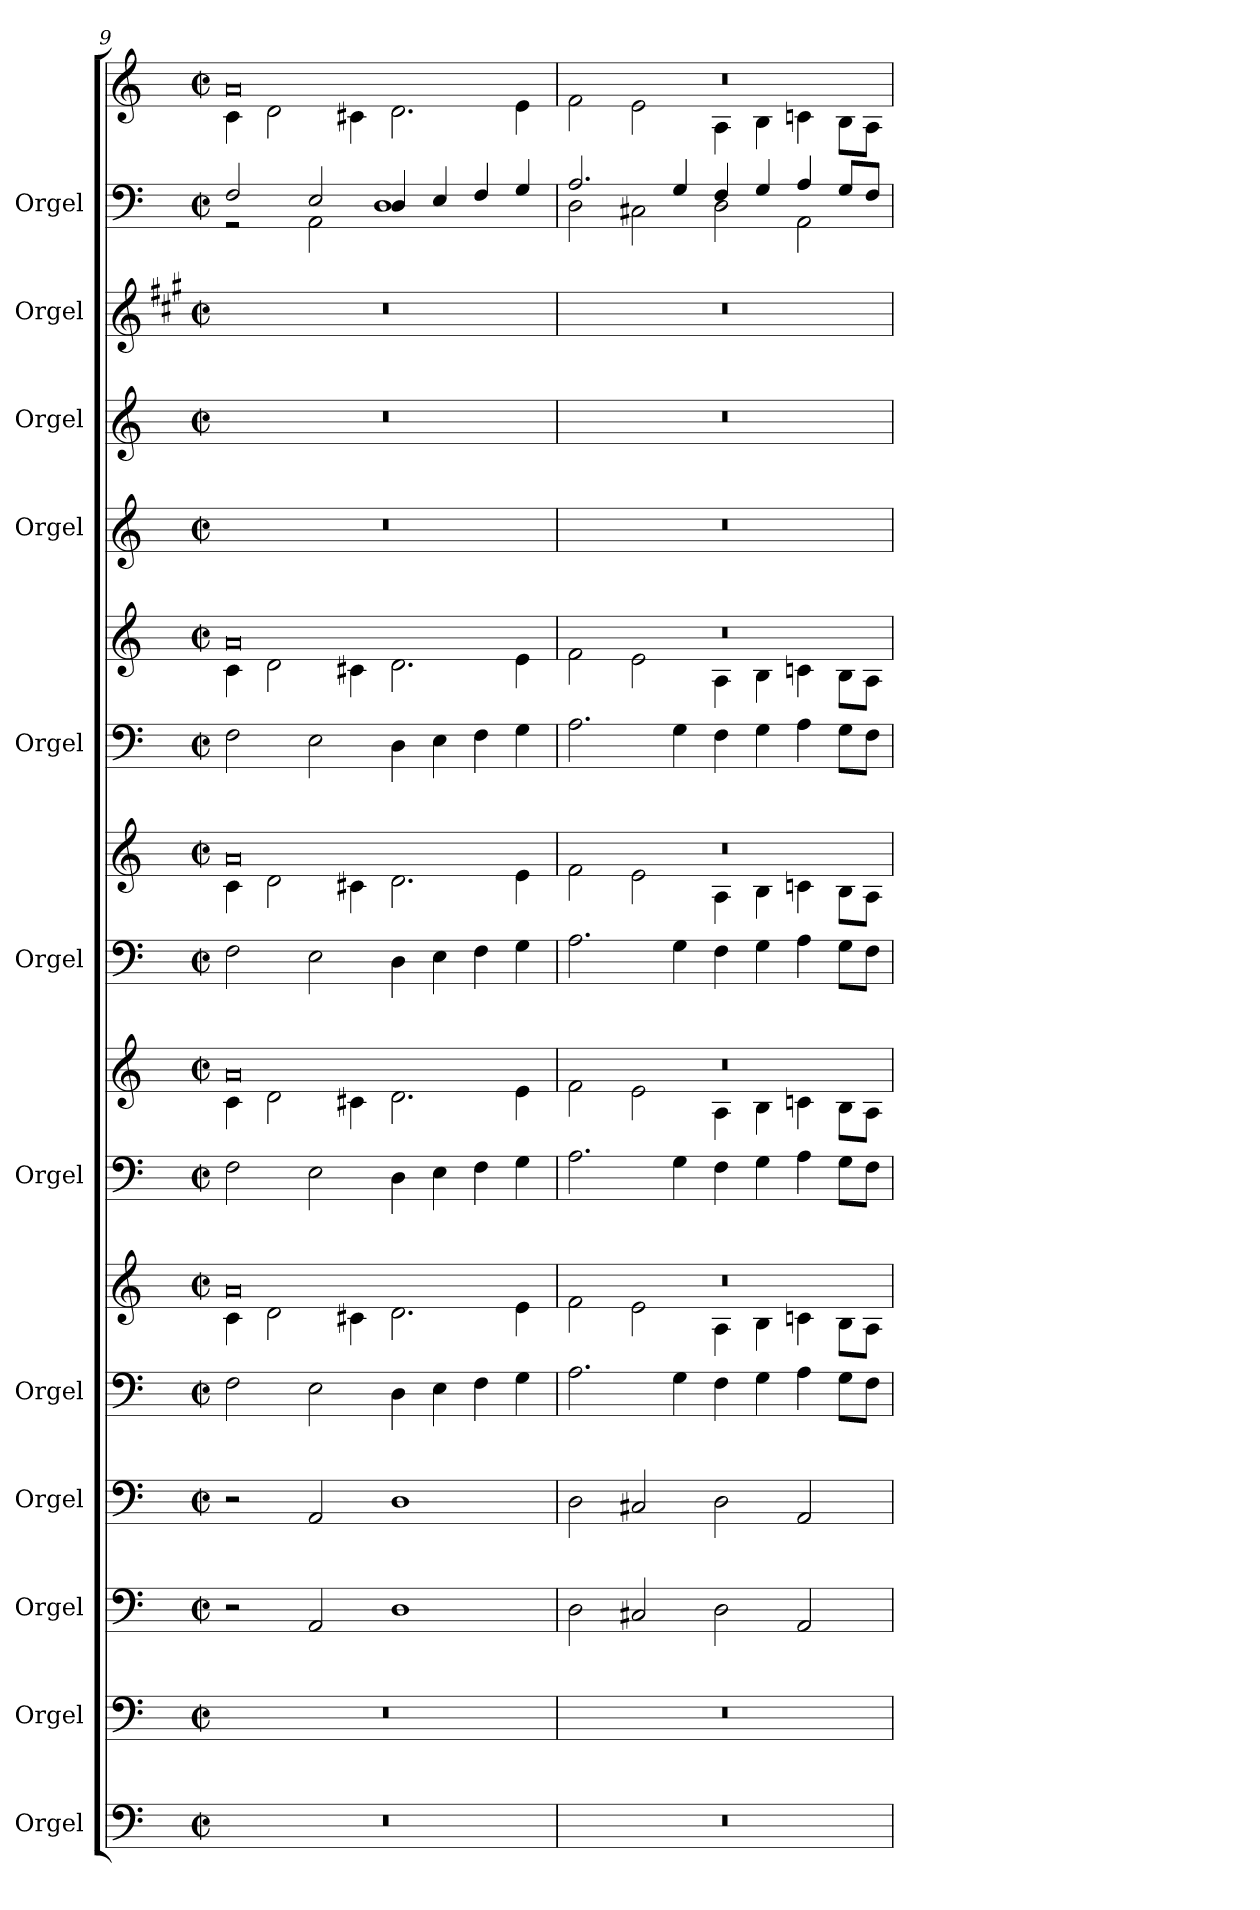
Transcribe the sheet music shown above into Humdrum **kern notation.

**kern	**kern	**kern	**kern	**kern	**kern	**kern	**kern	**kern	**kern	**kern	**kern	**kern	**kern	**kern	**kern	**kern
*part12	*part11	*part10	*part9	*part8	*part8	*part7	*part7	*part6	*part6	*part5	*part5	*part4	*part3	*part2	*part1	*part1
*staff17	*staff16	*staff15	*staff14	*staff13	*staff12	*staff11	*staff10	*staff9	*staff8	*staff7	*staff6	*staff5	*staff4	*staff3	*staff2	*staff1
*I"Orgel	*I"Orgel	*I"Orgel	*I"Orgel	*I"Orgel	*	*I"Orgel	*	*I"Orgel	*	*I"Orgel	*	*I"Orgel	*I"Orgel	*I"Orgel	*I"Orgel	*
*I'Org.	*I'Org.	*I'Org.	*I'Org.	*I'Org.	*	*I'Org.	*	*I'Org.	*	*I'Org.	*	*I'Org.	*I'Org.	*I'Org.	*	*
*clefF4	*clefF4	*clefF4	*clefF4	*clefF4	*clefG2	*clefF4	*clefG2	*clefF4	*clefG2	*clefF4	*clefG2	*clefG2	*clefG2	*clefG2	*clefF4	*clefG2
*	*	*	*	*	*	*	*	*	*	*	*	*	*	*ITrd5c9	*	*
*k[]	*k[]	*k[]	*k[]	*k[]	*k[]	*k[]	*k[]	*k[]	*k[]	*k[]	*k[]	*k[]	*k[]	*k[]	*k[]	*k[]
*M4/2	*M4/2	*M4/2	*M4/2	*M4/2	*M4/2	*M4/2	*M4/2	*M4/2	*M4/2	*M4/2	*M4/2	*M4/2	*M4/2	*M4/2	*M4/2	*M4/2
*met(c|)	*met(c|)	*met(c|)	*met(c|)	*met(c|)	*met(c|)	*met(c|)	*met(c|)	*met(c|)	*met(c|)	*met(c|)	*met(c|)	*met(c|)	*met(c|)	*met(c|)	*met(c|)	*met(c|)
=9	=9	=9	=9	=9	=9	=9	=9	=9	=9	=9	=9	=9	=9	=9	=9	=9
*	*	*	*	*	*^	*	*^	*	*^	*	*^	*	*	*	*^	*^
0r	0r	2r	2r	2F\	0a	4c\	2F\	0a	4c\	2F\	0a	4c\	2F\	0a	4c\	0r	0r	0r	2F/	2r	0a	4c\
.	.	.	.	.	.	2d\	.	.	2d\	.	.	2d\	.	.	2d\	.	.	.	.	.	.	2d\
.	.	2AA/	2AA/	2E\	.	.	2E\	.	.	2E\	.	.	2E\	.	.	.	.	.	2E/	2AA\	.	.
.	.	.	.	.	.	4c#X\	.	.	4c#X\	.	.	4c#X\	.	.	4c#X\	.	.	.	.	.	.	4c#X\
.	.	1D	1D	4D\	.	2.d\	4D\	.	2.d\	4D\	.	2.d\	4D\	.	2.d\	.	.	.	4D/	1D	.	2.d\
.	.	.	.	4E\	.	.	4E\	.	.	4E\	.	.	4E\	.	.	.	.	.	4E/	.	.	.
.	.	.	.	4F\	.	.	4F\	.	.	4F\	.	.	4F\	.	.	.	.	.	4F/	.	.	.
.	.	.	.	4G\	.	4e\	4G\	.	4e\	4G\	.	4e\	4G\	.	4e\	.	.	.	4G/	.	.	4e\
=10	=10	=10	=10	=10	=10	=10	=10	=10	=10	=10	=10	=10	=10	=10	=10	=10	=10	=10	=10	=10	=10	=10
0r	0r	2D\	2D\	2.A\	0r	2f\	2.A\	0r	2f\	2.A\	0r	2f\	2.A\	0r	2f\	0r	0r	0r	2.A/	2D\	0r	2f\
.	.	2C#X/	2C#X/	.	.	2e\	.	.	2e\	.	.	2e\	.	.	2e\	.	.	.	.	2C#X\	.	2e\
.	.	.	.	4G\	.	.	4G\	.	.	4G\	.	.	4G\	.	.	.	.	.	4G/	.	.	.
.	.	2D\	2D\	4F\	.	4A\	4F\	.	4A\	4F\	.	4A\	4F\	.	4A\	.	.	.	4F/	2D\	.	4A\
.	.	.	.	4G\	.	4B\	4G\	.	4B\	4G\	.	4B\	4G\	.	4B\	.	.	.	4G/	.	.	4B\
.	.	2AA/	2AA/	4A\	.	4cn\	4A\	.	4cn\	4A\	.	4cn\	4A\	.	4cn\	.	.	.	4A/	2AA\	.	4cn\
.	.	.	.	8G\L	.	8B\L	8G\L	.	8B\L	8G\L	.	8B\L	8G\L	.	8B\L	.	.	.	8G/L	.	.	8B\L
.	.	.	.	8F\J	.	8A\J	8F\J	.	8A\J	8F\J	.	8A\J	8F\J	.	8A\J	.	.	.	8F/J	.	.	8A\J
*	*	*	*	*	*	*	*	*	*	*	*	*	*	*	*	*	*	*	*v	*v	*	*
*	*	*	*	*	*v	*v	*	*v	*v	*	*v	*v	*	*v	*v	*	*	*	*	*v	*v
=	=	=	=	=	=	=	=	=	=	=	=	=	=	=	=	=
*-	*-	*-	*-	*-	*-	*-	*-	*-	*-	*-	*-	*-	*-	*-	*-	*-
